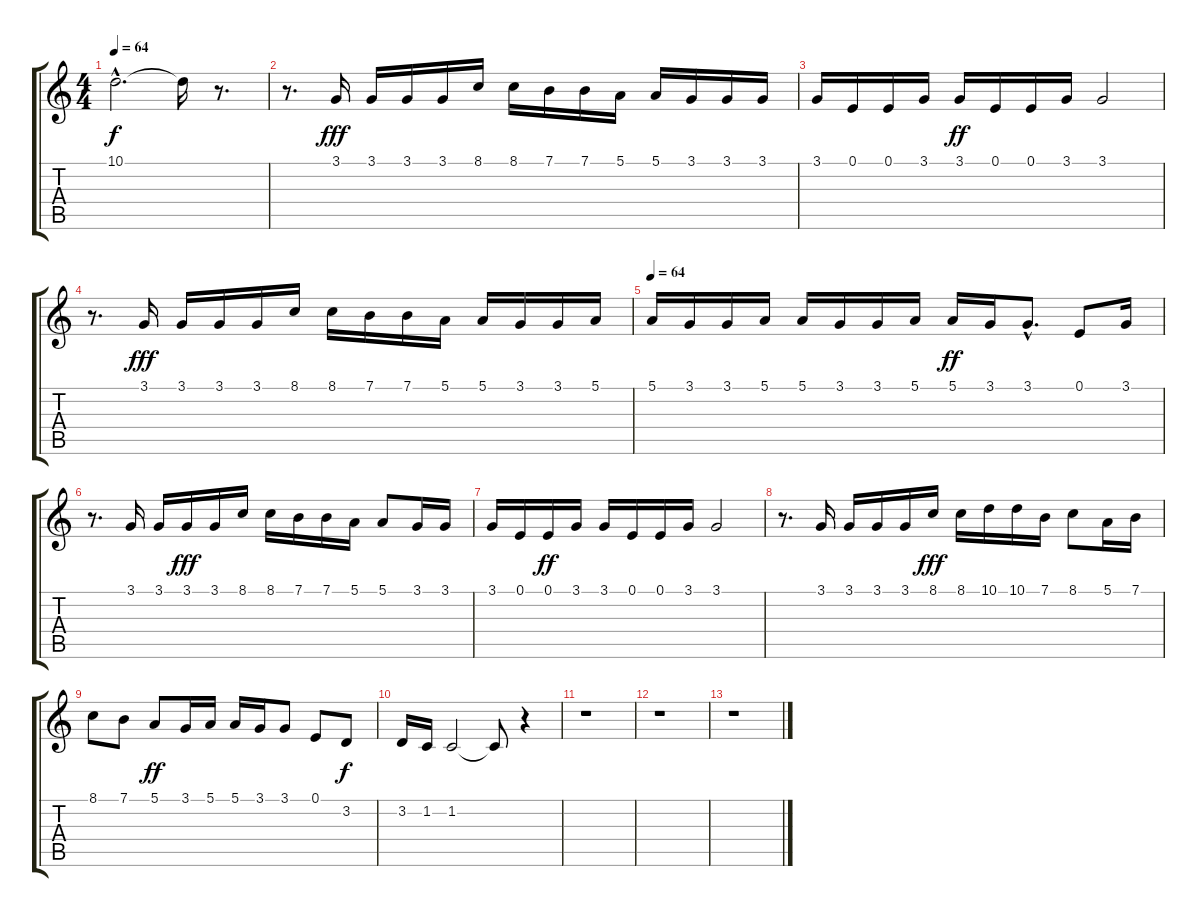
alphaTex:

\track "" {instrument violin}
\staff {score tabs}
\tuning (E4 B3 G3 D3 A2 E2) {hide}
\ts (4 4)
\tempo 64
\clef g2
\ks c
10.1{hac t}.2{d dy f} 10.1{t}.16 r.8{d} |
r.8{d} 3.1.16{dy fff} 3.1.16 3.1.16 3.1.16 8.1.16 8.1.16 7.1.16 7.1.16 5.1.16 5.1.16 3.1.16 3.1.16 3.1.16 |
3.1.16 0.1.16 0.1.16 3.1.16 3.1.16{dy ff} 0.1.16 0.1.16 3.1.16 3.1.2 |
r.8{d} 3.1.16{dy fff} 3.1.16 3.1.16 3.1.16 8.1.16 8.1.16 7.1.16 7.1.16 5.1.16 5.1.16 3.1.16 3.1.16 5.1.16 |
\tempo 64
5.1.16 3.1.16 3.1.16 5.1.16 5.1.16 3.1.16 3.1.16 5.1.16 5.1.16{dy ff} 3.1.16 3.1{hac}.8{d} 0.1.8 3.1.16 |
r.8{d} 3.1.16 3.1.16 3.1.16{dy fff} 3.1.16 8.1.16 8.1.16 7.1.16 7.1.16 5.1.16 5.1.8 3.1.16 3.1.16 |
3.1.16 0.1.16 0.1.16{dy ff} 3.1.16 3.1.16 0.1.16 0.1.16 3.1.16 3.1.2 |
r.8{d} 3.1.16 3.1.16 3.1.16 3.1.16 8.1.16{dy fff} 8.1.16 10.1.16 10.1.16 7.1.16 8.1.8 5.1.16 7.1.16 |
8.1.8 7.1.8 5.1.8{dy ff} 3.1.16 5.1.16 5.1.16 3.1.16 3.1.8 0.1.8 3.2.8{dy f} |
3.2.16 1.2.16 1.2.2 1.2{t}.8 r.4 |
r.1 |
r.1 |
r.1
